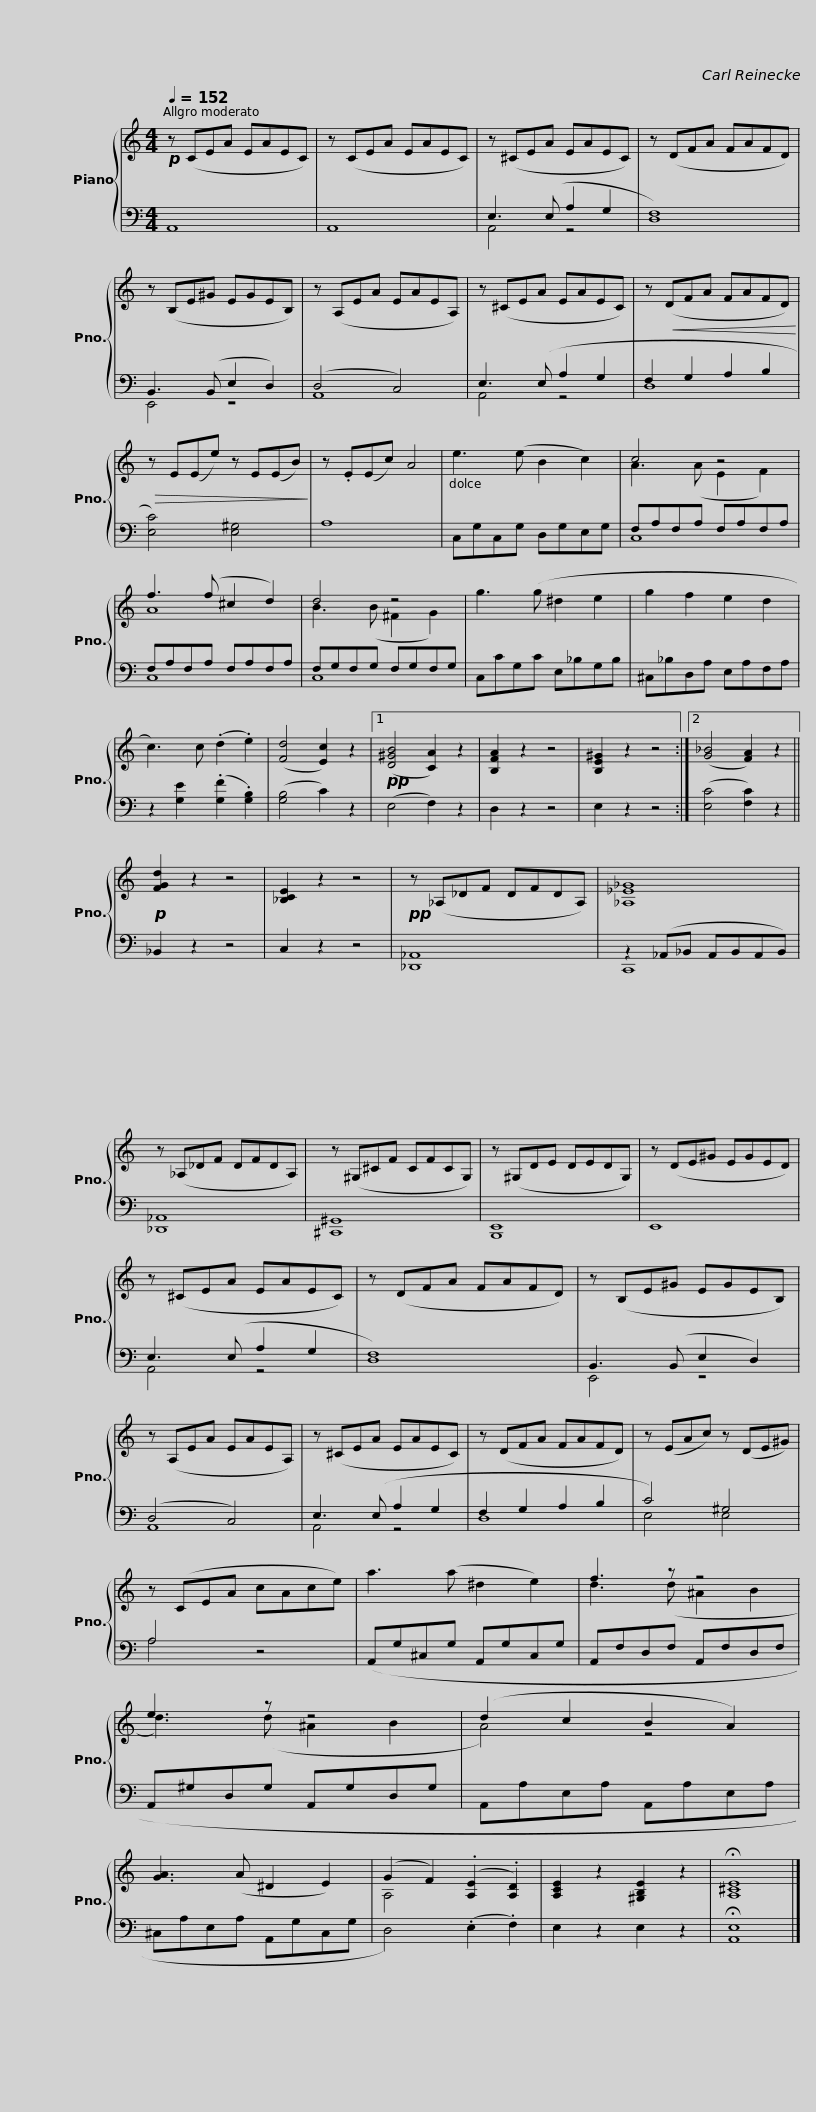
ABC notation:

X:1
%%score { ( 1 4 ) | ( 2 3 ) }
L:1/8
Q:1/4=152
M:4/4
I:linebreak $
K:C
V:1 treble
V:4 treble
V:2 bass
V:3 bass
V:1
!p! z (CEA EAEC) | z (CEA EAEC) | z (^CEA EAEC) | z (DFA FAFD) | z (B,E^G EGEB,) |$ %5
 z (A,EA EAEA,) | z (^CEA EAEC) | z!<(! (DFA FAFD)!<)! |!>(! z E(Ee) z E(EB)!>)! | z .E(Ec) A4 |$ %10
 e3 (e B2 c2) | c4 z4 | f3 (f ^c2 d2) | d4 z4 | g3 (g ^d2 e2 |$ %15
 g2 f2 e2 d2 | c3) c (.d2 .e2) | ([Fd]4 [Ec]2) z2 |1!pp! ([D^GB]4 [CA]2) z2 | [B,FA]2 z2 z4 | %20
 [B,E^G]2 z2 z4 :|2 ([G_B]4 [FA]2) z2 ||!p! [FGd]2 z2 z4 | [_B,CE]2 z2 z4 |$!pp! z (_A,_DF DFDA,) | %25
 [_A,_E_G]8 | z (_A,_DF DFDA,) | z (^G,^CF CFCG,) |$ z (^G,DE DEDG,) | z (DE^G EGED) | %30
 z (^CEA EAEC) | z (DFA FAFD) | z (B,E^G EGEB,) |$ z (A,EA EAEA,) | z (^CEA EAEC) | %35
 z (DFA FAFD) | z (EAc) z (DE^G) | z (CEA cAce) |$ a3 (a ^d2 e2) | f3 z z4 | %40
 e3 z z4 | (d2 c2 B2 A2) |$ [GA]3 (A ^D2 E2) | (G2 F2) (.[A,E]2 .[A,D]2) | [A,CE]2 z2 [^G,B,E]2 z2 | %45
 !fermata![A,^CE]8 |] %46
V:2
 A,,8 | A,,8 | E,3 (E, A,2 G,2 | [D,F,]8) | B,,3 (B,, E,2 D,2) |$ %5
 (D,4 C,4) | E,3 (E, A,2 G,2 | F,2 G,2 A,2 B,2 | [E,C]4) [E,^G,]4 | A,8 |$ %10
 C,G,C,G, D,G,E,G, | F,A,F,A, F,A,F,A, | F,A,F,A, F,A,F,A, | F,G,F,G, F,G,F,G, | C,CG,C E,_B,G,B, |$ %15
 ^C,_B,D,A, E,A,F,A, | z2 [G,E]2 (.[G,F]2 .[G,B,]2) | ([G,B,]4 C2) z2 |1 (E,4 F,2) z2 | D,2 z2 z4 | %20
 E,2 z2 z4 :|2 ([E,C]4 [F,C]2) z2 || _B,,2 z2 z4 | C,2 z2 z4 |$ [_D,,_A,,]8 | %25
 z2 (_A,,_B,, A,,B,,A,,B,,) | [_D,,_A,,]8 | [^C,,^G,,]8 |$ [B,,,E,,]8 | E,,8 | %30
 E,3 (E, A,2 G,2 | [D,F,]8) | B,,3 (B,, E,2 D,2) |$ (D,4 C,4) | E,3 (E, A,2 G,2 | %35
 F,2 G,2 A,2 B,2 | C4) ^G,4 | A,4 z4 |$ (A,,G,^C,G, A,,G,C,G, | A,,F,D,F, A,,F,D,F, | %40
 A,,^G,D,G, A,,G,D,G, | A,,A,E,A, A,,A,E,A, |$ ^C,A,E,A, A,,G,C,G, | D,4) (.E,2 .F,2) | E,2 z2 E,2 z2 | %45
 !fermata![A,,E,]8 |] %46
V:3
 x8 | x8 | A,,4 z4 | x8 | E,,4 z4 |$ %5
 A,,8 | A,,4 z4 | D,8 | x8 | x8 |$ %10
 x8 | C,8 | C,8 | C,8 | x8 |$ %15
 x8 | x8 | x8 |1 x8 | x8 | %20
 x8 :|2 x8 || x8 | x8 |$ x8 | %25
 C,,8 | x8 | x8 |$ x8 | x8 | %30
 A,,4 z4 | x8 | E,,4 z4 |$ A,,8 | A,,4 z4 | %35
 D,8 | E,4 E,4 | A,4 x4 |$ x8 | x8 | %40
 x8 | x8 |$ x8 | x8 | x8 | %45
 x8 |] %46
V:4
 x8 | x8 | x8 | x8 | x8 |$ %5
 x8 | x8 | x8 | x8 | x8 |$ %10
 x8 | A3 (A E2 F2) | A8 | B3 (B ^F2 G2) | x8 |$ %15
 x8 | x8 | x8 |1 x8 | x8 | %20
 x8 :|2 x8 || x8 | x8 |$ x8 | %25
 x8 | x8 | x8 |$ x8 | x8 | %30
 x8 | x8 | x8 |$ x8 | x8 | %35
 x8 | x8 | x8 |$ x8 | d3 (d ^A2 B2 | %40
 d3) (d ^A2 B2 | A4) z4 |$ x8 | A,4 x4 | x8 | %45
 x8 |] %46
